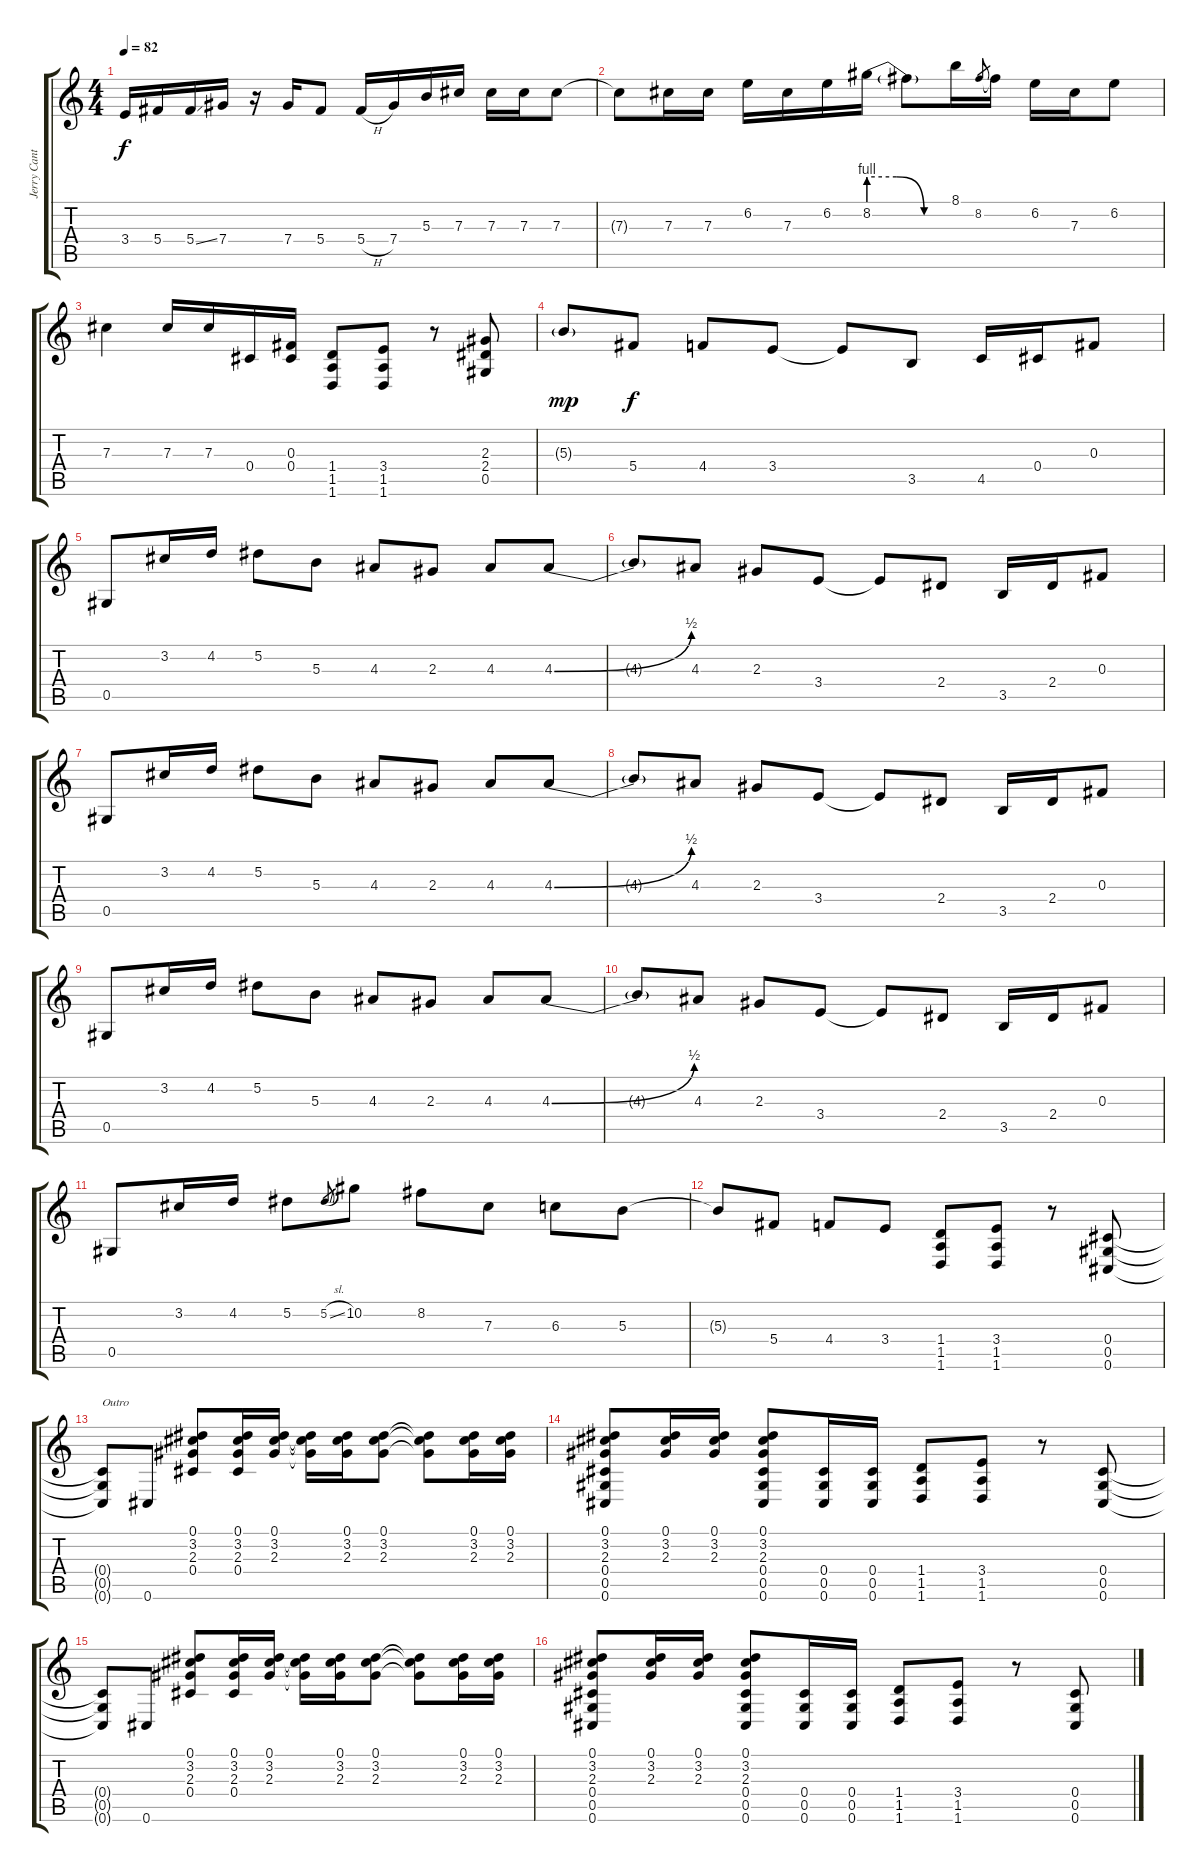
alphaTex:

\track ("Jerry Cantrell" "Jerry Cant") {instrument overdrivenguitar}
\staff {score tabs}
\tuning (Eb4 Bb3 Gb3 Db3 Ab2 Db2) {hide}
\ts (4 4)
\tempo 82
\clef g2
\ks c
3.4.16{dy f} 5.4.16 5.4{ss}.16 7.4.16 r.16 7.4.16 5.4.8 5.4{h}.16 7.4.16 5.3.16 7.3.16 7.3.16 7.3.16 7.3.8 |
7.3{t}.8 7.3.16 7.3.16 6.2.16 7.3.16 6.2.16 8.2{be (custom 0 4 20 4 40 0 60 0)}.16 8.2{t}.8 8.1.16 8.2.8{gr} 8.2{t}.16 6.2.16 7.3.16 6.2.8 |
7.3.4 7.3.16 7.3.16 0.4.16 (0.3 0.4).16 (1.4 1.5 1.6).8 (3.4 1.5 1.6).8 r.8 (2.3 2.4 0.5).8 |
5.3{g}.8{dy mp} 5.4.8{dy f} 4.4.8 3.4.8 3.4{t}.8 3.5.8 4.5.16 0.4.16 0.3.8 |
0.5.8 3.2.16 4.2.16 5.2.8 5.3.8 4.3.8 2.3.8 4.3.8 4.3{be (bend 0 0 60 2)}.8 |
4.3{t}.8 4.3.8 2.3.8 3.4.8 3.4{t}.8 2.4.8 3.5.16 2.4.16 0.3.8 |
0.5.8 3.2.16 4.2.16 5.2.8 5.3.8 4.3.8 2.3.8 4.3.8 4.3{be (bend 0 0 60 2)}.8 |
4.3{t}.8 4.3.8 2.3.8 3.4.8 3.4{t}.8 2.4.8 3.5.16 2.4.16 0.3.8 |
0.5.8 3.2.16 4.2.16 5.2.8 5.3.8 4.3.8 2.3.8 4.3.8 4.3{be (bend 0 0 60 2)}.8 |
4.3{t}.8 4.3.8 2.3.8 3.4.8 3.4{t}.8 2.4.8 3.5.16 2.4.16 0.3.8 |
0.5.8 3.2.16 4.2.16 5.2.8 5.2{sl}.8{gr} 10.2.8 8.2.8 7.3.8 6.3.8 5.3.8 |
5.3{t}.8 5.4.8 4.4.8 3.4.8 (1.4 1.5 1.6).8 (3.4 1.5 1.6).8 r.8 (0.4 0.5 0.6).8 |
(0.4{t} 0.5{t} 0.6{t}).8{txt "Outro"} 0.6.8 (0.1 3.2 2.3 0.4).8 (0.1 3.2 2.3 0.4).16 (0.1 3.2 2.3).16 (0.1{t} 3.2{t} 2.3{t}).16 (0.1 3.2 2.3).16 (0.1 3.2 2.3).8 (0.1{t} 3.2{t} 2.3{t}).8 (0.1 3.2 2.3).16 (0.1 3.2 2.3).16 |
(0.1 3.2 2.3 0.4 0.5 0.6).8 (0.1 3.2 2.3).16 (0.1 3.2 2.3).16 (0.1 3.2 2.3 0.4 0.5 0.6).8 (0.4 0.5 0.6).16 (0.4 0.5 0.6).16 (1.4 1.5 1.6).8 (3.4 1.5 1.6).8 r.8 (0.4 0.5 0.6).8 |
(0.4{t} 0.5{t} 0.6{t}).8 0.6.8 (0.1 3.2 2.3 0.4).8 (0.1 3.2 2.3 0.4).16 (0.1 3.2 2.3).16 (0.1{t} 3.2{t} 2.3{t}).16 (0.1 3.2 2.3).16 (0.1 3.2 2.3).8 (0.1{t} 3.2{t} 2.3{t}).8 (0.1 3.2 2.3).16 (0.1 3.2 2.3).16 |
(0.1 3.2 2.3 0.4 0.5 0.6).8 (0.1 3.2 2.3).16 (0.1 3.2 2.3).16 (0.1 3.2 2.3 0.4 0.5 0.6).8 (0.4 0.5 0.6).16 (0.4 0.5 0.6).16 (1.4 1.5 1.6).8 (3.4 1.5 1.6).8 r.8 (0.4 0.5 0.6).8
